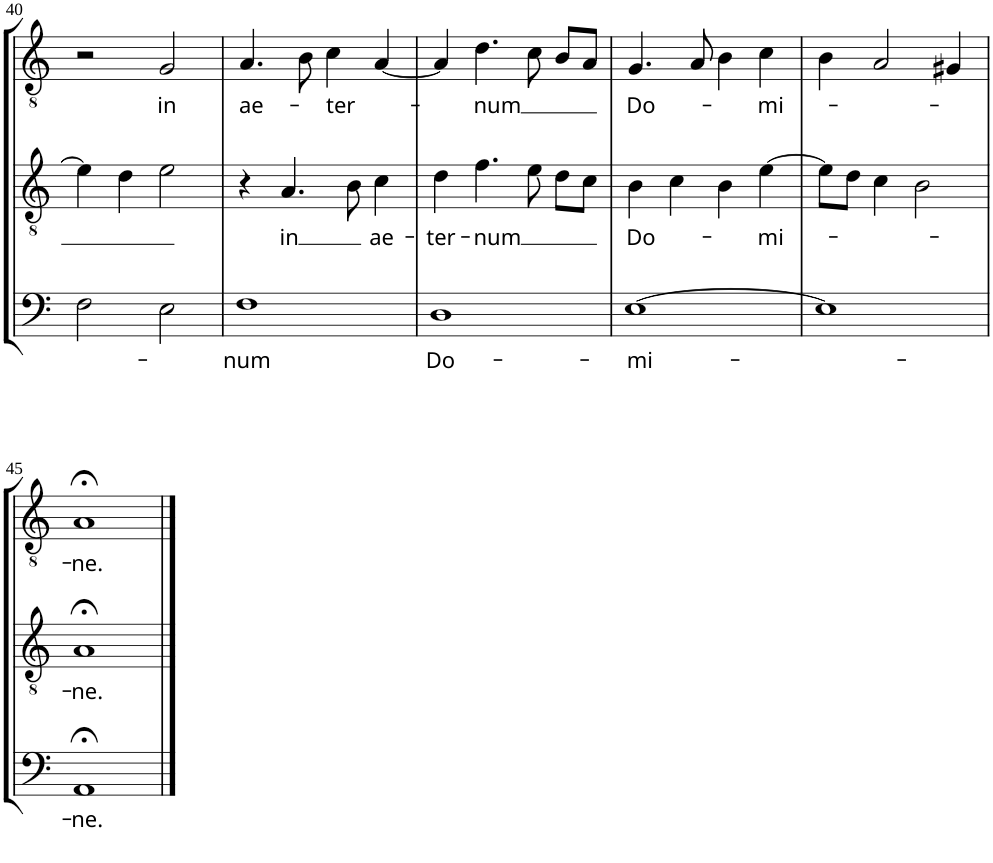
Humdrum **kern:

**kern	**text	**kern	**text	**kern	**text
*part3	*part3	*part2	*part2	*part1	*part1
*staff3	*staff3	*staff2	*staff2	*staff1	*staff1
!!LO:PB:g=z
*clefF4	*	*clefGv2	*	*clefGv2	*
*k[]	*	*k[]	*	*k[]	*
*M2/2	*	*M2/2	*	*M2/2	*
*met(c|)	*	*met(c|)	*	*met(c|)	*
=40	=40	=40	=40	=40	=40
2F\	.	4e\]	.	2r	.
.	.	4d\	.	.	.
!	!	!	!	!	!LO:LY:b
2E\	.	2e\	.	2G/	in
=41	=41	=41	=41	=41	=41
!	!LO:LY:b	!	!	!	!LO:LY:b
1F	-num	4r	.	4.A/	ae-
!	!	!	!LO:LY:b	!	!
.	.	4.A/	in	.	.
.	.	.	.	8B\	.
!	!	!	!	!	!LO:LY:b
.	.	.	.	4c\	-ter-
.	.	8B\	.	.	.
!	!	!	!LO:LY:b	!	!
.	.	4c\	ae-	[4A/	.
=42	=42	=42	=42	=42	=42
!	!LO:LY:b	!	!LO:LY:b	!	!
1D	Do-	4d\	-ter-	4A/]	.
!	!	!	!LO:LY:b	!	!LO:LY:b
.	.	4.f\	-num	4.d\	-num
.	.	8e\	.	8c\	.
.	.	8d\L	.	8B/L	.
.	.	8c\J	.	8A/J	.
=43	=43	=43	=43	=43	=43
!	!LO:LY:b	!	!LO:LY:b	!	!LO:LY:b
[1E	-mi-	4B\	Do-	4.G/	Do-
.	.	4c\	.	.	.
.	.	.	.	8A/	.
.	.	4B\	.	4B\	.
!	!	!	!LO:LY:b	!	!LO:LY:b
.	.	[4e\	-mi-	4c\	-mi-
=44	=44	=44	=44	=44	=44
1E]	.	8e\L]	.	4B\	.
.	.	8d\J	.	.	.
.	.	4c\	.	2A/	.
.	.	2B\	.	.	.
.	.	.	.	4G#X/	.
!!LO:LB:g=z
=45	=45	=45	=45	=45	=45
!	!LO:LY:b	!	!LO:LY:b	!	!LO:LY:b
1AA;<	-ne.	1A;<	-ne.	1A;<	-ne.
==	==	==	==	==	==
*-	*-	*-	*-	*-	*-
